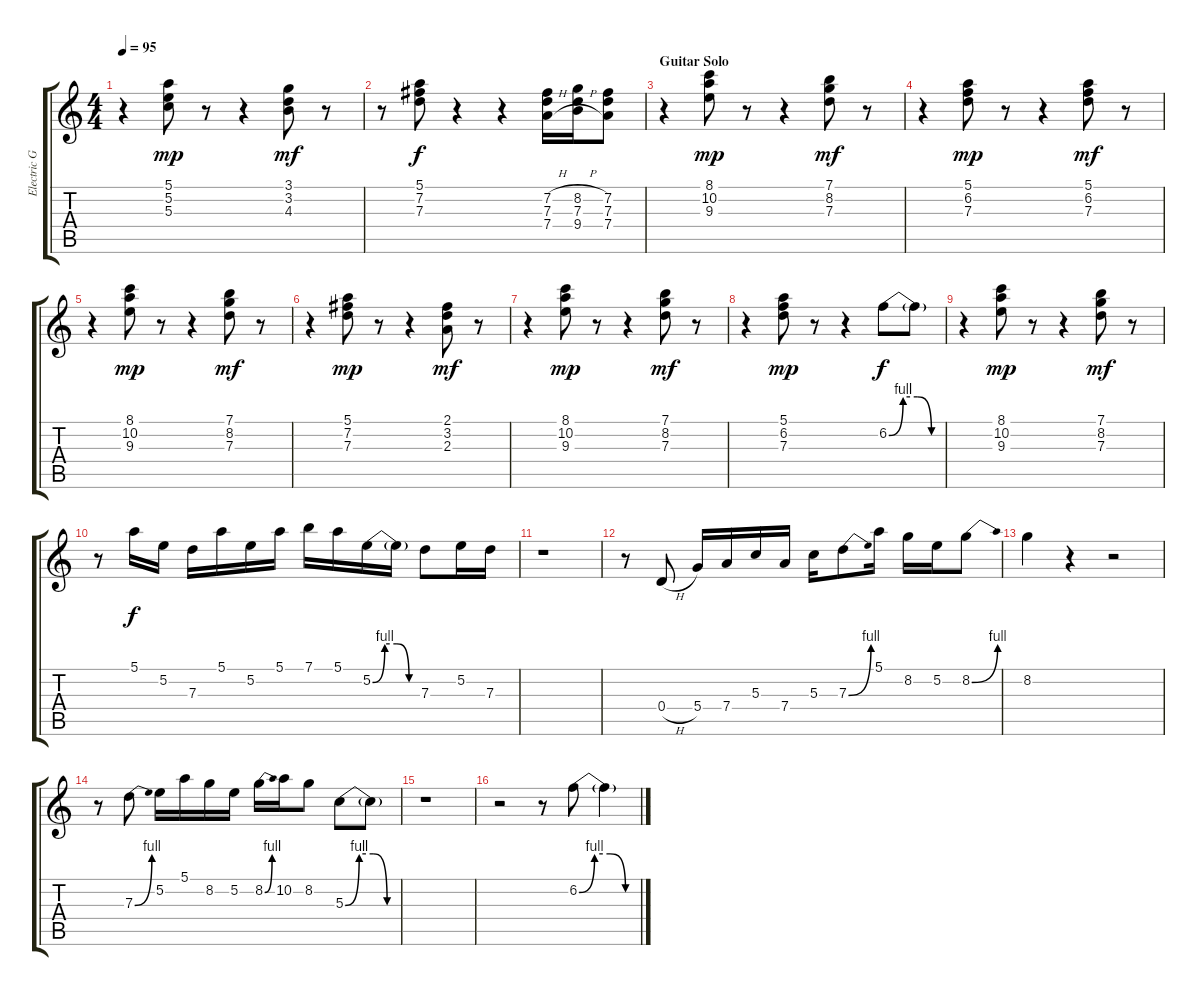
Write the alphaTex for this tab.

\track ("Electric Guitar 1" "Electric G") {instrument distortionguitar}
\staff {score tabs}
\tuning (E4 B3 G3 D3 A2 E2) {hide}
\ts (4 4)
\tempo 95
\clef g2
\ks c
r.4{dy mf} (5.1 5.2 5.3).8{dy mp} r.8 r.4 (3.1 3.2 4.3).8{dy mf} r.8 |
r.8 (5.1 7.2 7.3).8{dy f} r.4 r.4 (7.2{h} 7.3{h} 7.4{h}).16 (8.2{h} 7.3{h} 9.4{h}).16 (7.2 7.3 7.4).8 |
\section ("" "Guitar Solo")
r.4 (8.1 10.2 9.3).8{dy mp} r.8 r.4 (7.1 8.2 7.3).8{dy mf} r.8 |
r.4 (5.1 6.2 7.3).8{dy mp} r.8 r.4 (5.1 6.2 7.3).8{dy mf} r.8 |
r.4 (8.1 10.2 9.3).8{dy mp} r.8 r.4 (7.1 8.2 7.3).8{dy mf} r.8 |
r.4 (5.1 7.2 7.3).8{dy mp} r.8 r.4 (2.1 3.2 2.3).8{dy mf} r.8 |
r.4 (8.1 10.2 9.3).8{dy mp} r.8 r.4 (7.1 8.2 7.3).8{dy mf} r.8 |
r.4 (5.1 6.2 7.3).8{dy mp} r.8 r.4 6.2{be (custom 0 0 15 4 30 4 45 0 60 0)}.8{dy f} 6.2{t}.8 |
r.4 (8.1 10.2 9.3).8{dy mp} r.8 r.4 (7.1 8.2 7.3).8{dy mf} r.8 |
r.8 5.1.16{dy f} 5.2.16 7.3.16 5.1.16 5.2.16 5.1.16 7.1.16 5.1.16 5.2{be (custom 0 0 15 4 30 4 45 0 60 0)}.16 5.2{t}.16 7.3.8 5.2.16 7.3.16 |
r.1 |
r.8 0.4{h}.8 5.4.16 7.4.16 5.3.16 7.4.16 5.3.16 7.3{be (bend 0 0 60 4)}.8 5.1.16 8.2.16 5.2.16 8.2{be (bend 0 0 60 4)}.8 |
8.2.4 r.4 r.2 |
r.8 7.3{be (bend 0 0 60 4)}.8 5.2.16 5.1.16 8.2.16 5.2.16 8.2{be (bend 0 0 60 4)}.16 10.2.16 8.2.8 5.3{be (custom 0 0 15 4 30 4 45 0 60 0)}.8 5.3{t}.8 |
r.1 |
r.2 r.8 6.2{be (custom 0 0 15 4 30 4 45 0 60 0)}.8 6.2{t}.4
